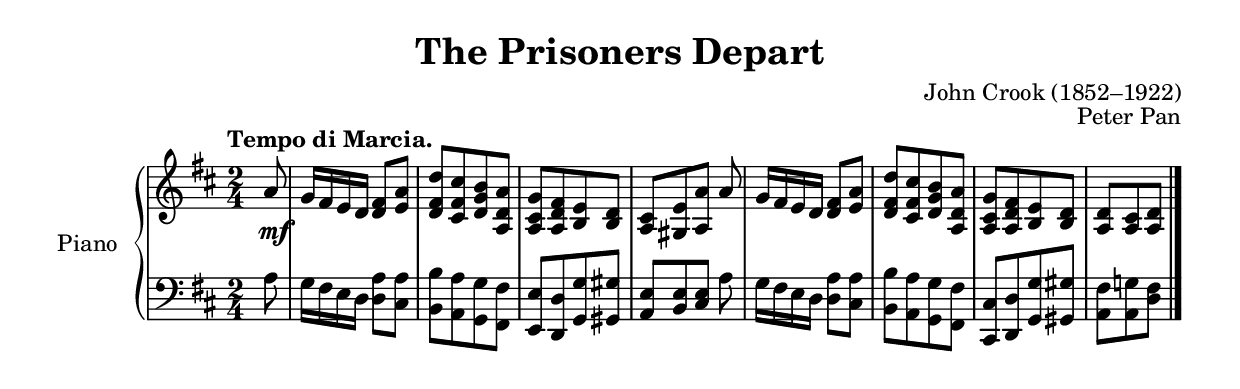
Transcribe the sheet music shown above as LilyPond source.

\version "2.19.52"
\language "english"
\include "Peter_Pan.ily"

% \include "articulate.ly"

\header {
  title = "The Prisoners Depart"
% style = "Incidental"
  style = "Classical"
}

\tagGroup #'(midi-only score-only)


dynamics = {
  \set Score.tempoHideNote = ##t

  \time 2/4
  \tempo "Tempo di Marcia." 4 = 120

  \partial 8
		s8\mf	|
	s2*7		|
	s4.	%…
  \bar "|."
}

upper = \relative c'' {
  \clef treble

  \key d \major
  \repeat unfold 2 {
							a8		|
	g16	fs	e	d	<d fs>8		<e a>		|
	<d fs d'>[	<cs fs cs'>	<d g b>		<a d a'>]	|
	<a cs g'>[	<a d fs>	<b e>		<b d>	]	|
  }
  \alternative {
    {
	<a cs>	[	<gs e'>		<a a'>	]	%…
    }
    {
	<a d>	[	<a cs>		<a d>	]	%…
    }
  }
}

lower = \relative c' {
  \clef bass

  \key d \major
  \repeat unfold 2 {
							a8		|
	g16	fs	e	d	<d a'>8		<cs a'>		|
	<b b'>	[	<a a'>		<g g'>		<fs fs'>]	|
  }
  \alternative {
    {
	<e e'>	[	<d d'>		<g g'>		<gs gs'>]	|
	<a e'>	[	<b e>		<cs e>	]	%…
    }
    {
	<cs, cs'>[	<d d'>		<g g'>		<gs gs'>]	|
	<a fs'>	[	<a g'!>		<d fs>	]	%…
    }
  }
}


\score {
  \new PianoStaff
    \with {
      instrumentName = #"Piano"
    }
  \keepWithTag #'score-only
  <<
    \new Staff = "upper" \upper
    \new Dynamics = "dynamics" \dynamics
    \new Staff = "lower" \lower
  >>
  \layout {}
}

\score {
  \new PianoStaff
    \with {
      midiInstrument = #"acoustic grand"
    }
  \keepWithTag #'midi-only
  <<
    \new Staff = "upper"
    % \articulate
    \unfoldRepeats
    <<
      \upper
      \dynamics
    >>
    \new Staff = "lower"
    % \articulate
    \unfoldRepeats
    <<
      \lower
      \dynamics
    >>
  >>
  \midi {}
  % \layout {}
}
